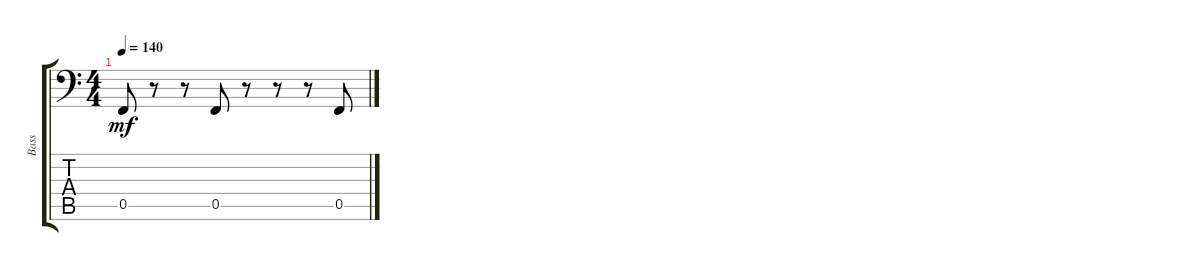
\track ("Bass" "Bass") {instrument fretlessbass}
\staff {score tabs}
\tuning (Db3 Ab2 Eb2 Bb1 F1 C1) {hide}
\ts (4 4)
\tempo 140
\clef f4
\ks c
0.5.8{dy mf} r.8 r.8 0.5.8 r.8 r.8 r.8 0.5.8
